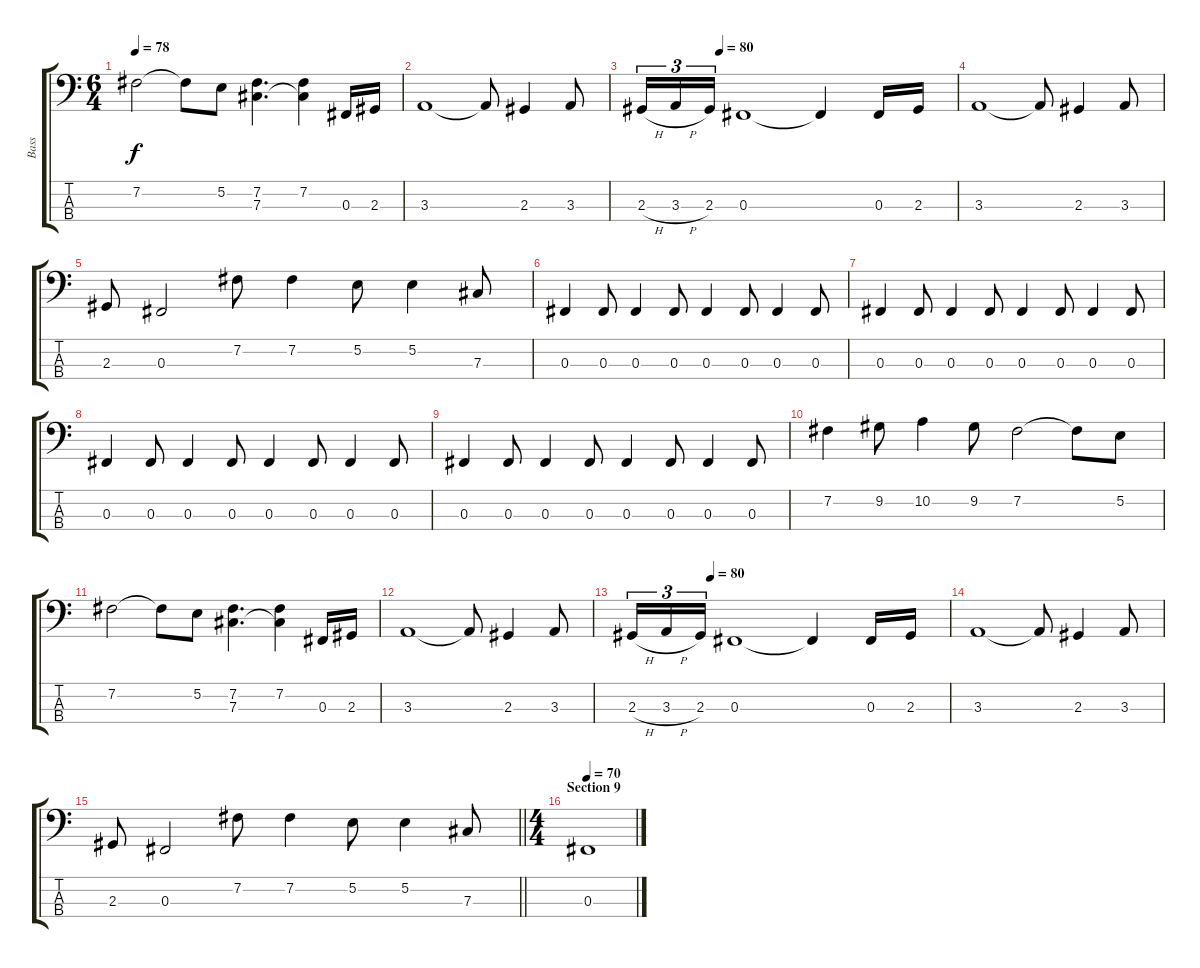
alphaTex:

\track ("Bass" "Bass") {instrument electricbassfinger}
\staff {score tabs}
\tuning (E2 B1 Gb1 Db1) {hide}
\ts (6 4)
\tempo 78
\clef f4
\ks c
7.2.2{dy f} 7.2{t}.8 5.2.8 (7.2 7.3).4{d} (7.2 7.3{t}).4 0.3.16 2.3.16 |
3.3.1 3.3{t}.8 2.3.4 3.3.8 |
\tempo (80 0.25)
2.3{h}.16{tu (3 2)} 3.3{h}.16{tu (3 2)} 2.3.16{tu (3 2)} 0.3.1 0.3{t}.4 0.3.16 2.3.16 |
3.3.1 3.3{t}.8 2.3.4 3.3.8 |
2.3.8 0.3.2 7.2.8 7.2.4 5.2.8 5.2.4 7.3.8 |
0.3.4 0.3.8 0.3.4 0.3.8 0.3.4 0.3.8 0.3.4 0.3.8 |
0.3.4 0.3.8 0.3.4 0.3.8 0.3.4 0.3.8 0.3.4 0.3.8 |
0.3.4 0.3.8 0.3.4 0.3.8 0.3.4 0.3.8 0.3.4 0.3.8 |
0.3.4 0.3.8 0.3.4 0.3.8 0.3.4 0.3.8 0.3.4 0.3.8 |
7.2.4 9.2.8 10.2.4 9.2.8 7.2.2 7.2{t}.8 5.2.8 |
7.2.2 7.2{t}.8 5.2.8 (7.2 7.3).4{d} (7.2 7.3{t}).4 0.3.16 2.3.16 |
3.3.1 3.3{t}.8 2.3.4 3.3.8 |
\tempo (80 0.25)
2.3{h}.16{tu (3 2)} 3.3{h}.16{tu (3 2)} 2.3.16{tu (3 2)} 0.3.1 0.3{t}.4 0.3.16 2.3.16 |
3.3.1 3.3{t}.8 2.3.4 3.3.8 |
\barLineRight lightlight
2.3.8 0.3.2 7.2.8 7.2.4 5.2.8 5.2.4 7.3.8 |
\ts (4 4)
\section ("" "Section 9")
\tempo 70
0.3.1
